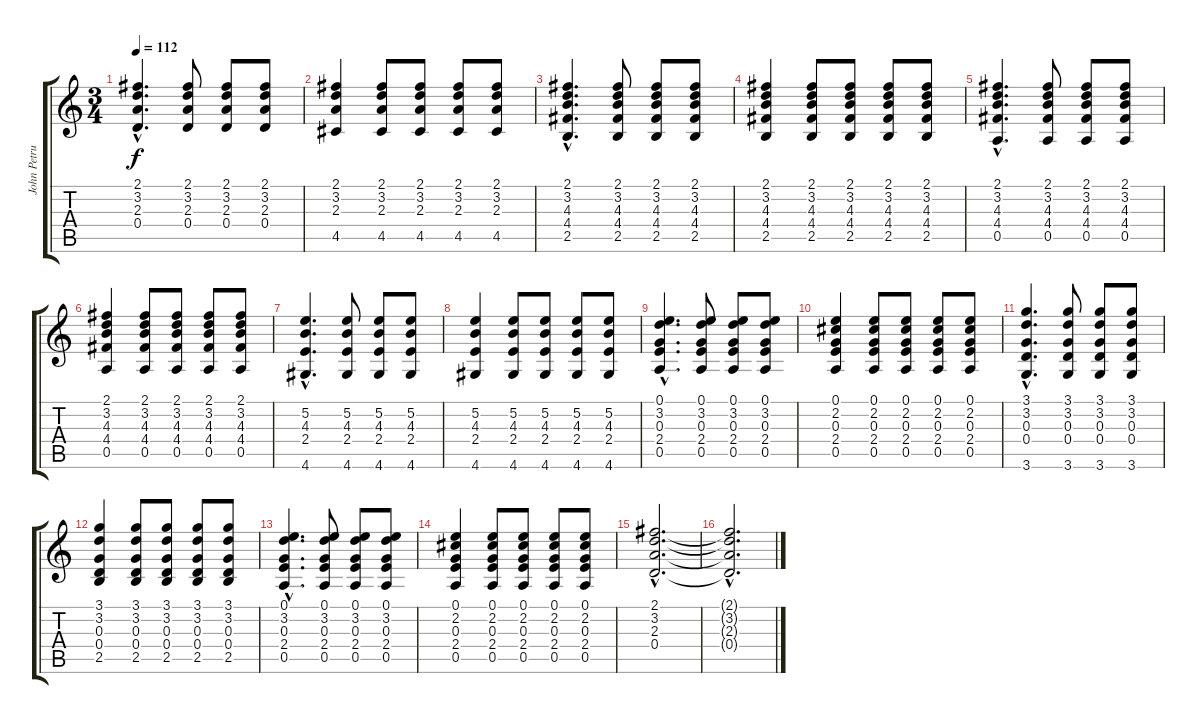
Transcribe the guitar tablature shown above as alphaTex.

\track ("John Petrucci - 6 Strings Guitar" "John Petru") {instrument acousticguitarsteel}
\staff {score tabs}
\tuning (E4 B3 G3 D3 A2 E2) {hide}
\ts (3 4)
\tempo 112
\clef g2
\ks c
(2.1{hac} 3.2{hac} 2.3{hac} 0.4{hac}).4{d dy f} (2.1 3.2 2.3 0.4).8 (2.1 3.2 2.3 0.4).8 (2.1 3.2 2.3 0.4).8 |
(2.1 3.2 2.3 4.5).4 (2.1 3.2 2.3 4.5).8 (2.1 3.2 2.3 4.5).8 (2.1 3.2 2.3 4.5).8 (2.1 3.2 2.3 4.5).8 |
(2.1{hac} 3.2{hac} 4.3{hac} 4.4{hac} 2.5{hac}).4{d} (2.1 3.2 4.3 4.4 2.5).8 (2.1 3.2 4.3 4.4 2.5).8 (2.1 3.2 4.3 4.4 2.5).8 |
(2.1 3.2 4.3 4.4 2.5).4 (2.1 3.2 4.3 4.4 2.5).8 (2.1 3.2 4.3 4.4 2.5).8 (2.1 3.2 4.3 4.4 2.5).8 (2.1 3.2 4.3 4.4 2.5).8 |
(2.1{hac} 3.2{hac} 4.3{hac} 4.4{hac} 0.5{hac}).4{d} (2.1 3.2 4.3 4.4 0.5).8 (2.1 3.2 4.3 4.4 0.5).8 (2.1 3.2 4.3 4.4 0.5).8 |
(2.1 3.2 4.3 4.4 0.5).4 (2.1 3.2 4.3 4.4 0.5).8 (2.1 3.2 4.3 4.4 0.5).8 (2.1 3.2 4.3 4.4 0.5).8 (2.1 3.2 4.3 4.4 0.5).8 |
(5.2{hac} 4.3{hac} 2.4{hac} 4.6{hac}).4{d} (5.2 4.3 2.4 4.6).8 (5.2 4.3 2.4 4.6).8 (5.2 4.3 2.4 4.6).8 |
(5.2 4.3 2.4 4.6).4 (5.2 4.3 2.4 4.6).8 (5.2 4.3 2.4 4.6).8 (5.2 4.3 2.4 4.6).8 (5.2 4.3 2.4 4.6).8 |
(0.1{hac} 3.2{hac} 0.3{hac} 2.4{hac} 0.5{hac}).4{d} (0.1 3.2 0.3 2.4 0.5).8 (0.1 3.2 0.3 2.4 0.5).8 (0.1 3.2 0.3 2.4 0.5).8 |
(0.1 2.2 0.3 2.4 0.5).4 (0.1 2.2 0.3 2.4 0.5).8 (0.1 2.2 0.3 2.4 0.5).8 (0.1 2.2 0.3 2.4 0.5).8 (0.1 2.2 0.3 2.4 0.5).8 |
(3.1{hac} 3.2{hac} 0.3{hac} 0.4{hac} 3.6{hac}).4{d} (3.1 3.2 0.3 0.4 3.6).8 (3.1 3.2 0.3 0.4 3.6).8 (3.1 3.2 0.3 0.4 3.6).8 |
(3.1 3.2 0.3 0.4 2.5).4 (3.1 3.2 0.3 0.4 2.5).8 (3.1 3.2 0.3 0.4 2.5).8 (3.1 3.2 0.3 0.4 2.5).8 (3.1 3.2 0.3 0.4 2.5).8 |
(0.1{hac} 3.2{hac} 0.3{hac} 2.4{hac} 0.5{hac}).4{d} (0.1 3.2 0.3 2.4 0.5).8 (0.1 3.2 0.3 2.4 0.5).8 (0.1 3.2 0.3 2.4 0.5).8 |
(0.1 2.2 0.3 2.4 0.5).4 (0.1 2.2 0.3 2.4 0.5).8 (0.1 2.2 0.3 2.4 0.5).8 (0.1 2.2 0.3 2.4 0.5).8 (0.1 2.2 0.3 2.4 0.5).8 |
(2.1{hac} 3.2{hac} 2.3{hac} 0.4{hac}).2{d} |
(2.1{hac t} 3.2{hac t} 2.3{hac t} 0.4{hac t}).2{d}
